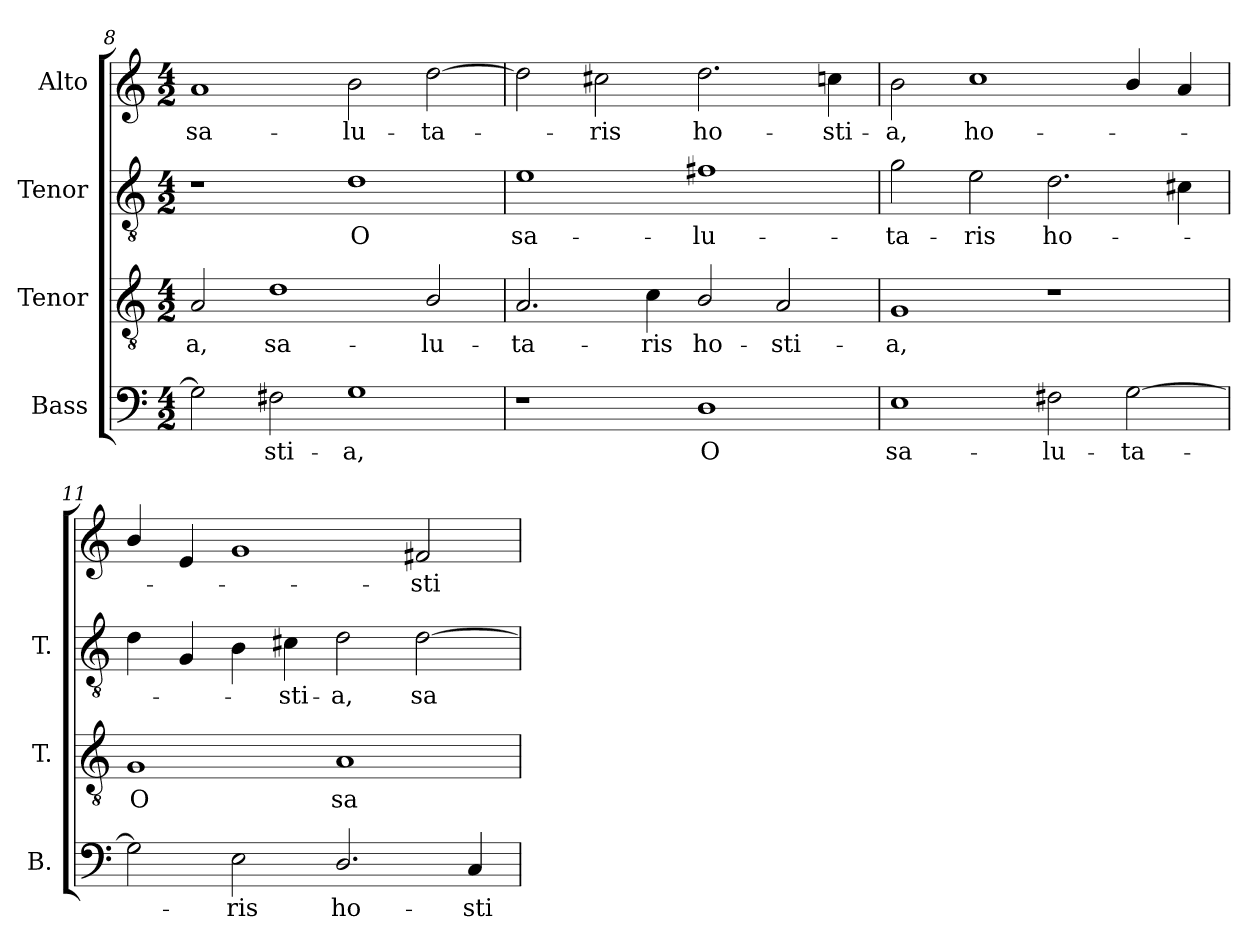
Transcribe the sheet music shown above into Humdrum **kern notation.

**kern	**text	**kern	**text	**kern	**text	**kern	**text
*part4	*part4	*part3	*part3	*part2	*part2	*part1	*part1
*staff4	*staff4	*staff3	*staff3	*staff2	*staff2	*staff1	*staff1
*I"Bass	*	*I"Tenor	*	*I"Tenor	*	*I"Alto	*
*I'B.	*	*I'T.	*	*I'T.	*	*	*
*clefF4	*	*clefGv2	*	*clefGv2	*	*clefG2	*
*	*	*ITrd7c12	*	*ITrd7c12	*	*	*
*k[]	*	*k[]	*	*k[]	*	*k[]	*
*C:	*	*C:	*	*C:	*	*C:	*
*M4/2	*	*M4/2	*	*M4/2	*	*M4/2	*
=8	=8	=8	=8	=8	=8	=8	=8
!	!	!	!LO:LY:b:color=#000000	!	!	!	!
!	!	!	!	!	!	!	!LO:LY:b:color=#000000
2Gi\]	.	2AAi/	-a,	1r	.	1ai	sa-
!	!LO:LY:b:color=#000000	!	!	!	!	!	!
!	!	!	!LO:LY:b:color=#000000	!	!	!	!
2F#Xi\	-sti-	1Di	sa-	.	.	.	.
!	!LO:LY:b:color=#000000	!	!	!	!	!	!
!	!	!	!	!	!LO:LY:b:color=#000000	!	!
!	!	!	!	!	!	!	!LO:LY:b:color=#000000
1Gi	-a,	.	.	1Di	O	2bi\	-lu-
!	!	!	!LO:LY:b:color=#000000	!	!	!	!
!	!	!	!	!	!	!	!LO:LY:b:color=#000000
.	.	2BBi/	-lu-	.	.	[2ddi\	-ta-
=9	=9	=9	=9	=9	=9	=9	=9
!	!	!	!LO:LY:b:color=#000000	!	!	!	!
!	!	!	!	!	!LO:LY:b:color=#000000	!	!
1r	.	2.AAi/	-ta-	1Ei	sa-	2ddi\]	.
!	!	!	!	!	!	!	!LO:LY:b:color=#000000
.	.	.	.	.	.	2cc#Xi\	-ris
!	!	!	!LO:LY:b:color=#000000	!	!	!	!
.	.	4Ci\	-ris	.	.	.	.
!	!LO:LY:b:color=#000000	!	!	!	!	!	!
!	!	!	!LO:LY:b:color=#000000	!	!	!	!
!	!	!	!	!	!LO:LY:b:color=#000000	!	!
!	!	!	!	!	!	!	!LO:LY:b:color=#000000
1Di	O	2BBi/	ho-	1F#Xi	-lu-	2.ddi\	ho-
!	!	!	!LO:LY:b:color=#000000	!	!	!	!
.	.	2AAi/	-sti-	.	.	.	.
!	!	!	!	!	!	!	!LO:LY:b:color=#000000
.	.	.	.	.	.	4ccni\	-sti-
!!LO:LB:g=z
=10	=10	=10	=10	=10	=10	=10	=10
!	!LO:LY:b:color=#000000	!	!	!	!	!	!
!	!	!	!LO:LY:b:color=#000000	!	!	!	!
!	!	!	!	!	!LO:LY:b:color=#000000	!	!
!	!	!	!	!	!	!	!LO:LY:b:color=#000000
1Ei	sa-	1GGi	-a,	2Gi\	-ta-	2bi\	-a,
!	!	!	!	!	!LO:LY:b:color=#000000	!	!
!	!	!	!	!	!	!	!LO:LY:b:color=#000000
.	.	.	.	2Ei\	-ris	1cci	ho-
!	!LO:LY:b:color=#000000	!	!	!	!	!	!
!	!	!	!	!	!LO:LY:b:color=#000000	!	!
2F#Xi\	-lu-	1r	.	2.Di\	ho-	.	.
!	!LO:LY:b:color=#000000	!	!	!	!	!	!
[2Gi\	-ta-	.	.	.	.	4bi/	.
.	.	.	.	4C#Xi\	.	4ai/	.
=11	=11	=11	=11	=11	=11	=11	=11
!	!	!	!LO:LY:b:color=#000000	!	!	!	!
2Gi\]	.	1GGi	O	4Di\	.	4bi/	.
.	.	.	.	4GGi/	.	4ei/	.
!	!LO:LY:b:color=#000000	!	!	!	!	!	!
2Ei\	-ris	.	.	4BBi\	.	1gi	.
!	!	!	!	!	!LO:LY:b:color=#000000	!	!
.	.	.	.	4C#Xi\	-sti-	.	.
!	!LO:LY:b:color=#000000	!	!	!	!	!	!
!	!	!	!LO:LY:b:color=#000000	!	!	!	!
!	!	!	!	!	!LO:LY:b:color=#000000	!	!
2.Di/	ho-	1AAi	sa-	2Di\	-a,	.	.
!	!	!	!	!	!LO:LY:b:color=#000000	!	!
!	!	!	!	!	!	!	!LO:LY:b:color=#000000
.	.	.	.	[2Di\	sa-	2f#Xi/	-sti-
!	!LO:LY:b:color=#000000	!	!	!	!	!	!
4Ci/	-sti-	.	.	.	.	.	.
=	=	=	=	=	=	=	=
*-	*-	*-	*-	*-	*-	*-	*-
